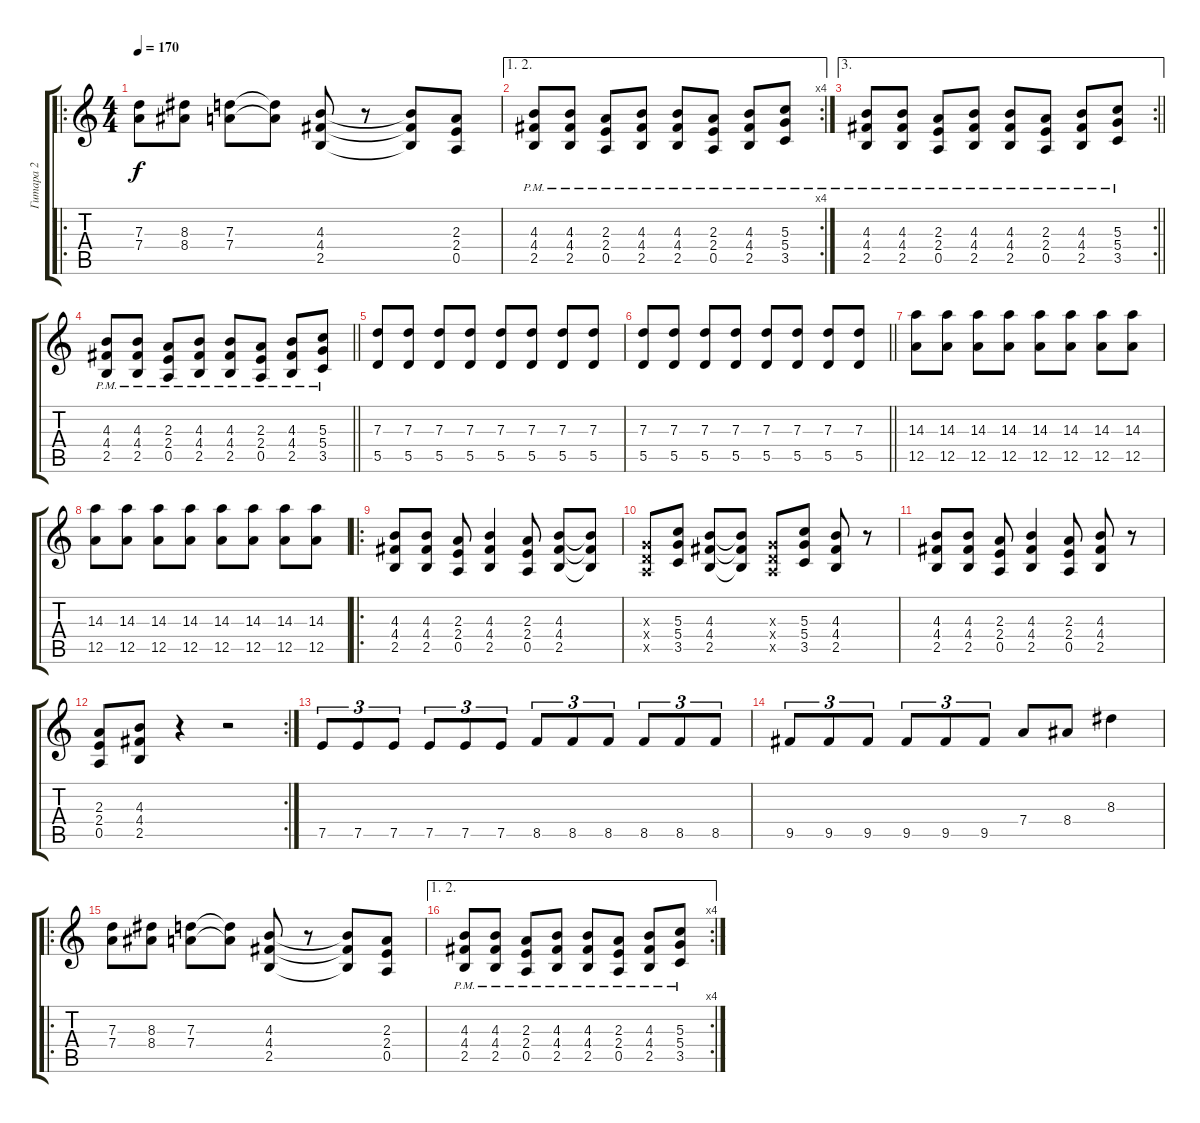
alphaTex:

\track ("Гитара 2" "Гитара 2") {instrument overdrivenguitar}
\staff {score tabs}
\tuning (E4 B3 G3 D3 A2 E2) {hide}
\ro
\ts (4 4)
\tempo 170
\clef g2
\ks c
(7.3 7.4).8{dy f} (8.3 8.4).8 (7.3 7.4).8 (7.3{t} 7.4{t}).8 (4.3 4.4 2.5).8 r.8 (4.3{t} 4.4{t} 2.5{t}).8 (2.3 2.4 0.5).8 |
\ae (1 2)
\rc 4
(4.3 4.4 2.5{pm}).8 (4.3 4.4 2.5{pm}).8 (2.3{pm} 2.4 0.5).8 (4.3 4.4 2.5{pm}).8 (4.3 4.4 2.5{pm}).8 (2.3{pm} 2.4 0.5).8 (4.3{pm} 4.4 2.5).8 (5.3{pm} 5.4 3.5).8 |
\ae 3
\rc 2
\barLineRight lightlight
(4.3 4.4 2.5{pm}).8 (4.3 4.4 2.5{pm}).8 (2.3{pm} 2.4 0.5).8 (4.3 4.4 2.5{pm}).8 (4.3 4.4 2.5{pm}).8 (2.3{pm} 2.4 0.5).8 (4.3{pm} 4.4 2.5).8 (5.3{pm} 5.4 3.5).8 |
\barLineRight lightlight
(4.3 4.4 2.5{pm}).8 (4.3 4.4 2.5{pm}).8 (2.3{pm} 2.4 0.5).8 (4.3 4.4 2.5{pm}).8 (4.3 4.4 2.5{pm}).8 (2.3{pm} 2.4 0.5).8 (4.3{pm} 4.4 2.5).8 (5.3{pm} 5.4 3.5).8 |
(7.3 5.5).8 (7.3 5.5).8 (7.3 5.5).8 (7.3 5.5).8 (7.3 5.5).8 (7.3 5.5).8 (7.3 5.5).8 (7.3 5.5).8 |
\barLineRight lightlight
(7.3 5.5).8 (7.3 5.5).8 (7.3 5.5).8 (7.3 5.5).8 (7.3 5.5).8 (7.3 5.5).8 (7.3 5.5).8 (7.3 5.5).8 |
(14.3 12.5).8 (14.3 12.5).8 (14.3 12.5).8 (14.3 12.5).8 (14.3 12.5).8 (14.3 12.5).8 (14.3 12.5).8 (14.3 12.5).8 |
(14.3 12.5).8 (14.3 12.5).8 (14.3 12.5).8 (14.3 12.5).8 (14.3 12.5).8 (14.3 12.5).8 (14.3 12.5).8 (14.3 12.5).8 |
\ro
(4.3 4.4 2.5).8 (4.3 4.4 2.5).8 (2.3 2.4 0.5).8 (4.3 4.4 2.5).4 (2.3 2.4 0.5).8 (4.3 4.4 2.5).8 (4.3{t} 4.4{t} 2.5{t}).8 |
(0.3{x} 0.4{x} 0.5{x}).8 (5.3 5.4 3.5).8 (4.3 4.4 2.5).8 (4.3{t} 4.4{t} 2.5{t}).8 (0.3{x} 0.4{x} 0.5{x}).8 (5.3 5.4 3.5).8 (4.3 4.4 2.5).8 r.8 |
(4.3 4.4 2.5).8 (4.3 4.4 2.5).8 (2.3 2.4 0.5).8 (4.3 4.4 2.5).4 (2.3 2.4 0.5).8 (4.3 4.4 2.5).8 r.8 |
\rc 2
(2.3 2.4 0.5).8 (4.3 4.4 2.5).8 r.4 r.2 |
7.5.8{tu (3 2)} 7.5.8{tu (3 2)} 7.5.8{tu (3 2)} 7.5.8{tu (3 2)} 7.5.8{tu (3 2)} 7.5.8{tu (3 2)} 8.5.8{tu (3 2)} 8.5.8{tu (3 2)} 8.5.8{tu (3 2)} 8.5.8{tu (3 2)} 8.5.8{tu (3 2)} 8.5.8{tu (3 2)} |
9.5.8{tu (3 2)} 9.5.8{tu (3 2)} 9.5.8{tu (3 2)} 9.5.8{tu (3 2)} 9.5.8{tu (3 2)} 9.5.8{tu (3 2)} 7.4.8 8.4.8 8.3.4 |
\ro
(7.3 7.4).8 (8.3 8.4).8 (7.3 7.4).8 (7.3{t} 7.4{t}).8 (4.3 4.4 2.5).8 r.8 (4.3{t} 4.4{t} 2.5{t}).8 (2.3 2.4 0.5).8 |
\ae (1 2)
\rc 4
(4.3 4.4 2.5{pm}).8 (4.3 4.4 2.5{pm}).8 (2.3{pm} 2.4 0.5).8 (4.3 4.4 2.5{pm}).8 (4.3 4.4 2.5{pm}).8 (2.3{pm} 2.4 0.5).8 (4.3{pm} 4.4 2.5).8 (5.3{pm} 5.4 3.5).8
